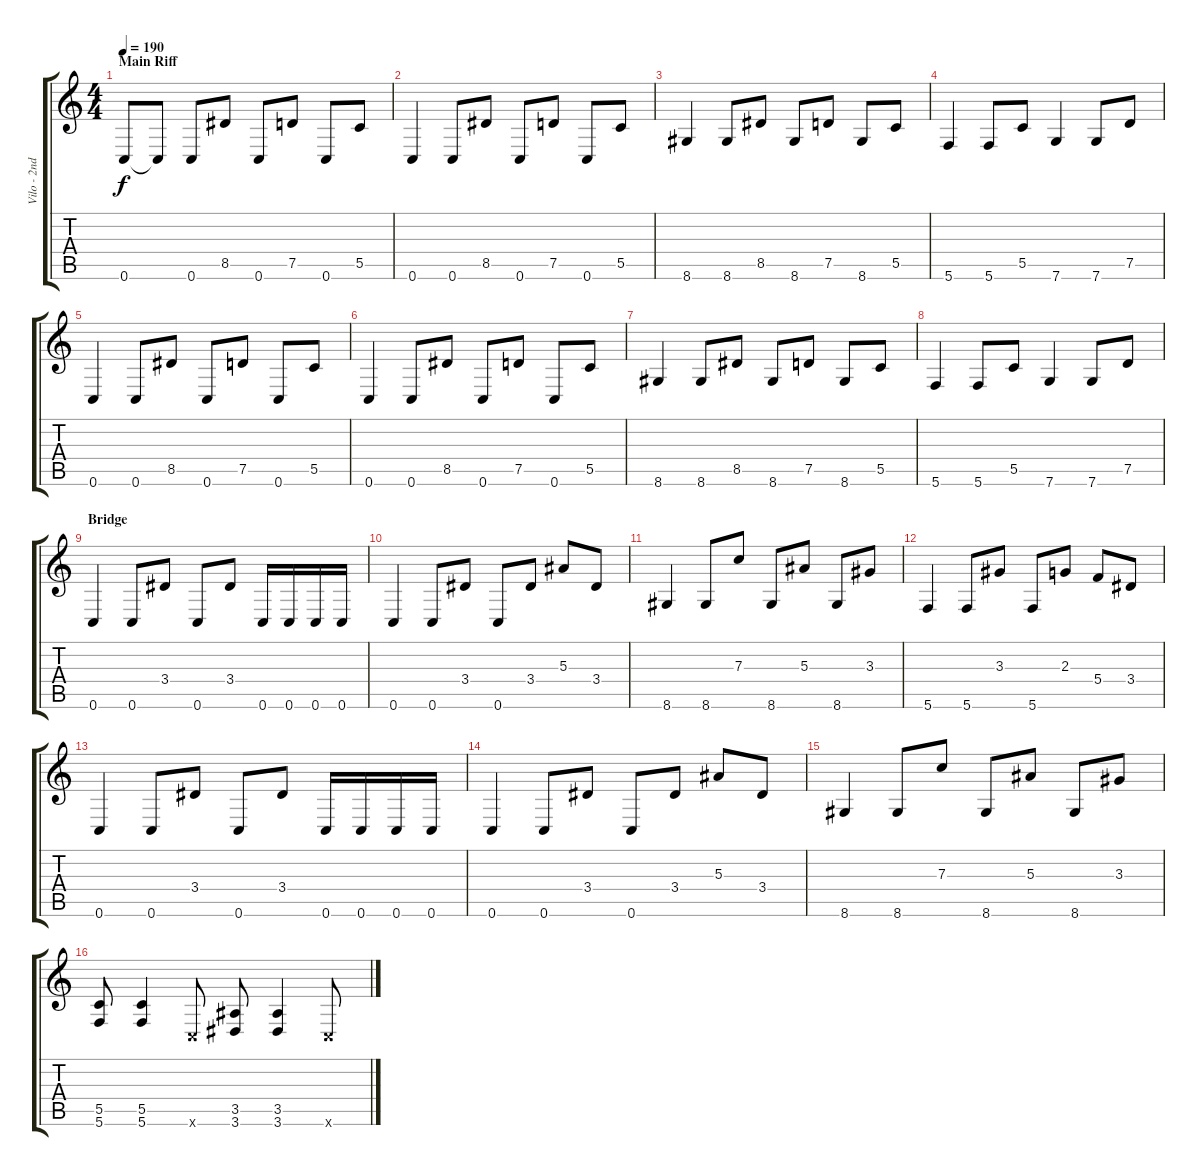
\track ("Vilo - 2nd Guitar" "Vilo - 2nd") {instrument overdrivenguitar}
\staff {score tabs}
\tuning (D4 A3 F3 C3 G2 C2) {hide}
\ts (4 4)
\section ("" "Main Riff")
\tempo 190
\clef g2
\ks c
0.6.8{dy f instrument overdrivenguitar} 0.6{t}.8 0.6.8 8.5.8 0.6.8 7.5.8 0.6.8 5.5.8 |
0.6.4 0.6.8 8.5.8 0.6.8 7.5.8 0.6.8 5.5.8 |
8.6.4 8.6.8 8.5.8 8.6.8 7.5.8 8.6.8 5.5.8 |
5.6.4 5.6.8 5.5.8 7.6.4 7.6.8 7.5.8 |
0.6.4 0.6.8 8.5.8 0.6.8 7.5.8 0.6.8 5.5.8 |
0.6.4 0.6.8 8.5.8 0.6.8 7.5.8 0.6.8 5.5.8 |
8.6.4 8.6.8 8.5.8 8.6.8 7.5.8 8.6.8 5.5.8 |
5.6.4 5.6.8 5.5.8 7.6.4 7.6.8 7.5.8 |
\section ("" "Bridge")
0.6.4 0.6.8 3.4.8 0.6.8 3.4.8 0.6.16 0.6.16 0.6.16 0.6.16 |
0.6.4 0.6.8 3.4.8 0.6.8 3.4.8 5.3.8 3.4.8 |
8.6.4 8.6.8 7.3.8 8.6.8 5.3.8 8.6.8 3.3.8 |
5.6.4 5.6.8 3.3.8 5.6.8 2.3.8 5.4.8 3.4.8 |
0.6.4 0.6.8 3.4.8 0.6.8 3.4.8 0.6.16 0.6.16 0.6.16 0.6.16 |
0.6.4 0.6.8 3.4.8 0.6.8 3.4.8 5.3.8 3.4.8 |
8.6.4 8.6.8 7.3.8 8.6.8 5.3.8 8.6.8 3.3.8 |
(5.5 5.6).8 (5.5 5.6).4 0.6{x}.8 (3.5 3.6).8 (3.5 3.6).4 0.6{x}.8
